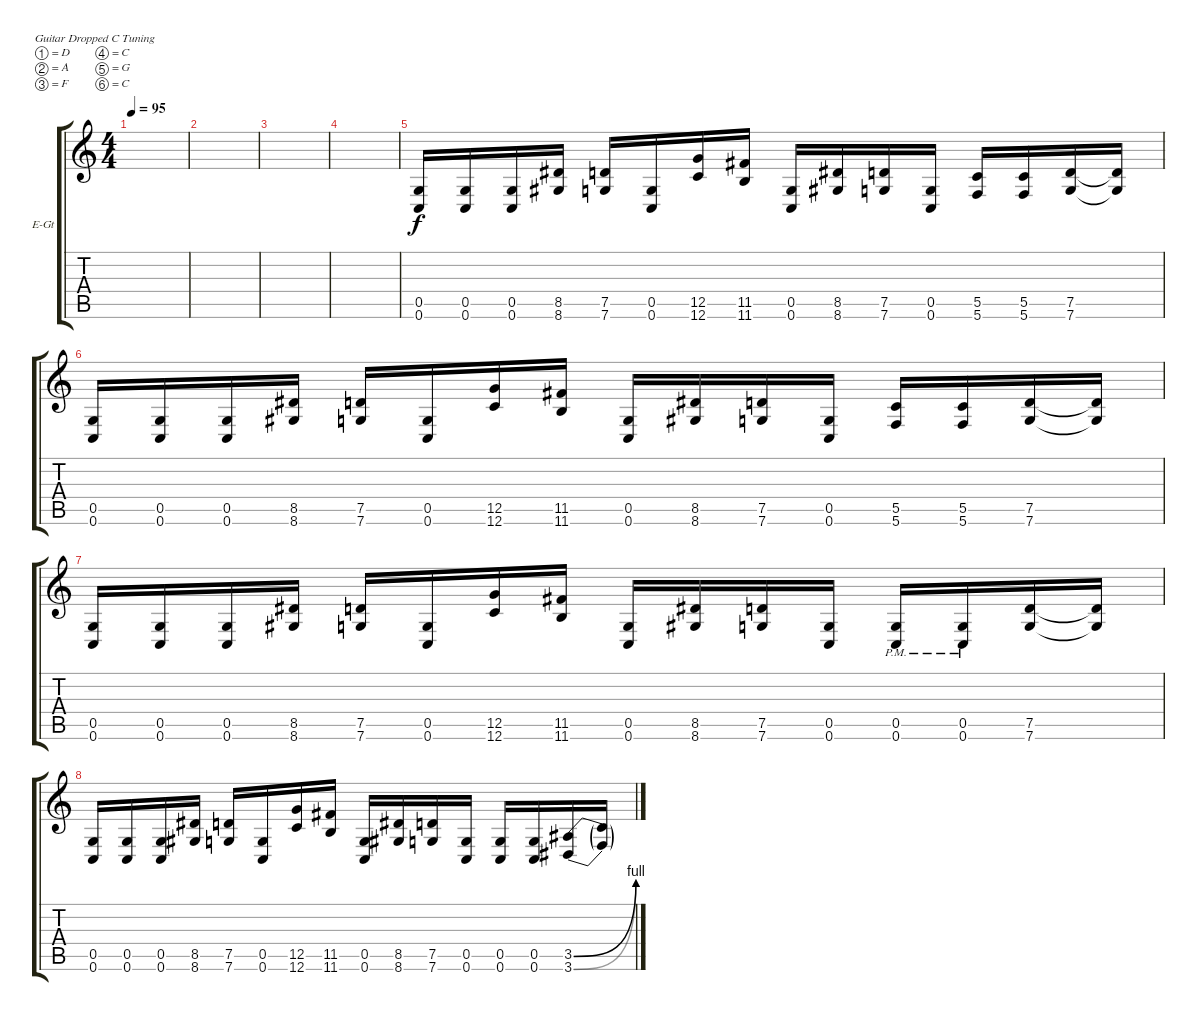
\bracketExtendMode groupsimilarinstruments
\firstSystemTrackNameOrientation horizontal
\otherSystemsTrackNameOrientation horizontal
\track ("Electric Guitar 2" "E-Gt") {instrument distortionguitar}
\staff {score tabs}
\tuning (D4 A3 F3 C3 G2 C2)
\ts (4 4)
\tempo 95
\clef g2
\ks c
|
|
|
|
(0.6 0.5).16 (0.6 0.5).16 (0.5 0.6).16 (8.5 8.6).16 (7.6 7.5).16 (0.5 0.6).16 (12.6 12.5).16 (11.5 11.6).16 (0.6 0.5).16 (8.5 8.6).16 (7.6 7.5).16 (0.5 0.6).16 (5.6 5.5).16 (5.5 5.6).16 (7.6 7.5).16 (7.5{t} 7.6{t}).16 |
(0.6 0.5).16 (0.6 0.5).16 (0.5 0.6).16 (8.5 8.6).16 (7.6 7.5).16 (0.5 0.6).16 (12.6 12.5).16 (11.5 11.6).16 (0.6 0.5).16 (8.5 8.6).16 (7.6 7.5).16 (0.5 0.6).16 (5.6 5.5).16 (5.5 5.6).16 (7.6 7.5).16 (7.5{t} 7.6{t}).16 |
(0.6 0.5).16 (0.6 0.5).16 (0.5 0.6).16 (8.5 8.6).16 (7.6 7.5).16 (0.5 0.6).16 (12.6 12.5).16 (11.5 11.6).16 (0.6 0.5).16 (8.5 8.6).16 (7.6 7.5).16 (0.5 0.6).16 (0.6{pm} 0.5{pm}).16 (0.5{pm} 0.6{pm}).16 (7.6 7.5).16 (7.5{t} 7.6{t}).16 |
(0.6 0.5).16 (0.6 0.5).16 (0.5 0.6).16 (8.5 8.6).16 (7.6 7.5).16 (0.5 0.6).16 (12.6 12.5).16 (11.5 11.6).16 (0.6 0.5).16 (8.5 8.6).16 (7.6 7.5).16 (0.5 0.6).16 (0.6 0.5).16 (0.5 0.6).16 (3.6{be (bend 0 0 15 4)} 3.5{be (bend 0 0 15 4)}).16 (3.5{t} 3.6{t}).16
